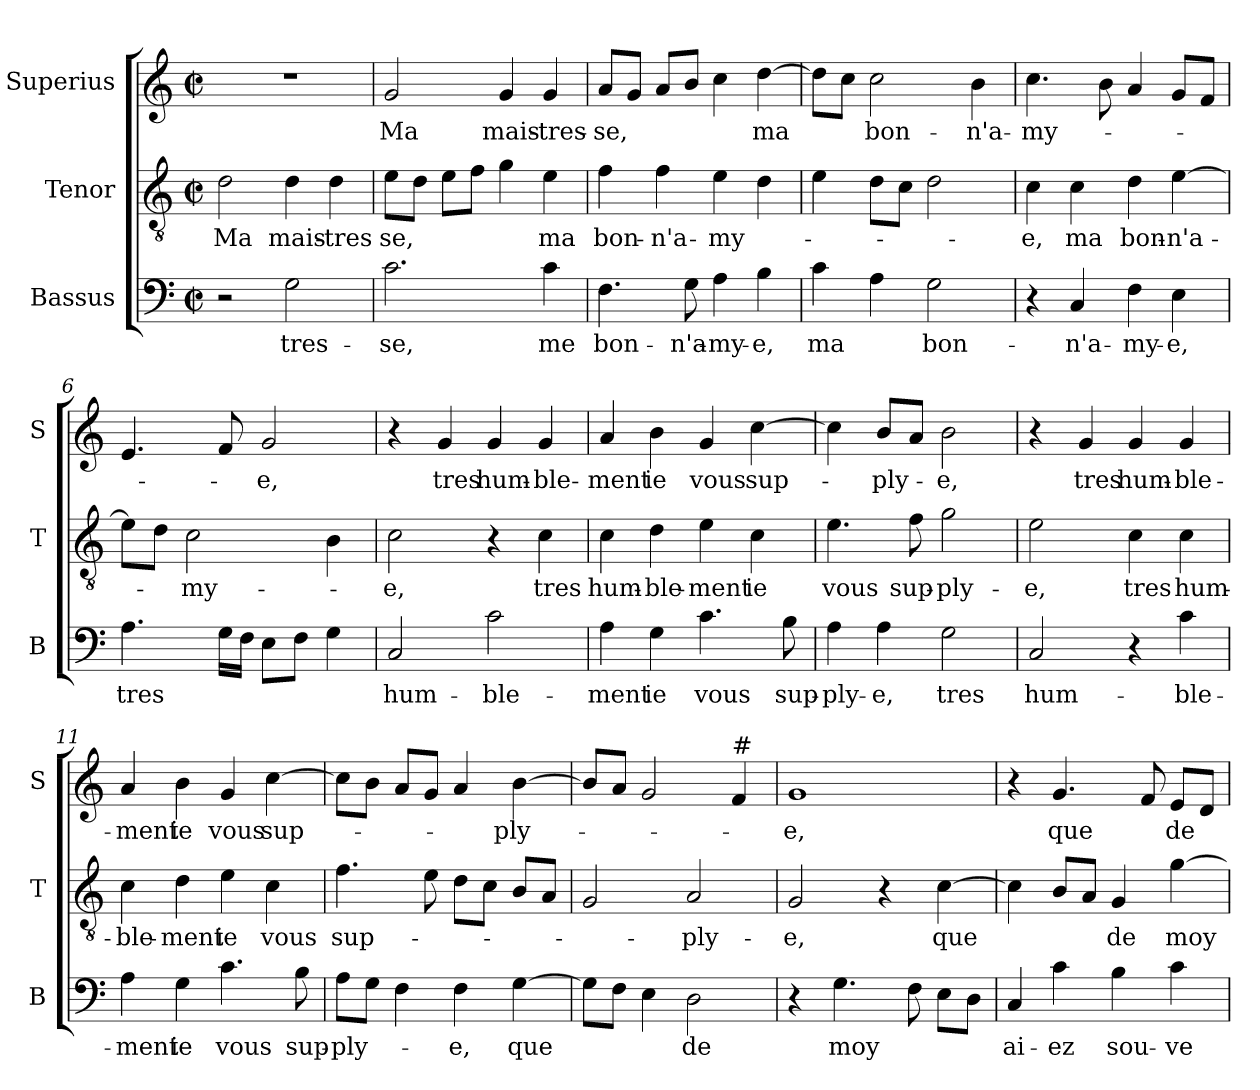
**kern	**text	**kern	**text	**kern	**text
*part3	*part3	*part2	*part2	*part1	*part1
*staff3	*staff3	*staff2	*staff2	*staff1	*staff1
*I"Bassus	*	*I"Tenor	*	*I"Superius	*
*I'B	*	*I'T	*	*I'S	*
*clefF4	*	*clefGv2	*	*clefG2	*
*k[]	*	*k[]	*	*k[]	*
*C:	*	*C:	*	*C:	*
*M2/2	*	*M2/2	*	*M2/2	*
*met(c|)	*	*met(c|)	*	*met(c|)	*
=1	=1	=1	=1	=1	=1
!	!	!	!LO:LY:b	!	!
2r	.	2d\	Ma	1r	.
!	!LO:LY:b	!	!LO:LY:b	!	!
2G\	tres-	4d\	mais-	.	.
!	!	!	!LO:LY:b	!	!
.	.	4d\	-tres	.	.
=2	=2	=2	=2	=2	=2
!	!LO:LY:b	!	!LO:LY:b	!	!LO:LY:b
2.c\	-se,	8e\L	se,	2g/	Ma
.	.	8d\J	.	.	.
.	.	8e\L	.	.	.
.	.	8f\J	.	.	.
!	!	!	!	!	!LO:LY:b
.	.	4g\	.	4g/	mais-
!	!LO:LY:b	!	!LO:LY:b	!	!LO:LY:b
4c\	me	4e\	ma	4g/	-tres-
=3	=3	=3	=3	=3	=3
!	!LO:LY:b	!	!LO:LY:b	!	!LO:LY:b
4.F\	bon-	4f\	bon-	8a/L	-se,
.	.	.	.	8g/J	.
!	!	!	!LO:LY:b	!	!
.	.	4f\	-n'a-	8a/L	.
!	!LO:LY:b	!	!	!	!
8G\	-n'a-	.	.	8b/J	.
!	!LO:LY:b	!	!LO:LY:b	!	!
4A\	-my-	4e\	-my-	4cc\	.
!	!LO:LY:b	!	!	!	!LO:LY:b
4B\	-e,	4d\	.	[4dd\	ma
=4	=4	=4	=4	=4	=4
!	!LO:LY:b	!	!	!	!
4c\	ma	4e\	.	8dd\L]	.
.	.	.	.	8cc\J	.
!	!	!	!	!	!LO:LY:b
4A\	.	8d\L	.	2cc\	bon-
.	.	8c\J	.	.	.
!	!LO:LY:b	!	!	!	!
2G\	bon-	2d\	.	.	.
!	!	!	!	!	!LO:LY:b
.	.	.	.	4b\	-n'a-
=5	=5	=5	=5	=5	=5
!	!	!	!LO:LY:b	!	!LO:LY:b
4r	.	4c\	-e,	4.cc\	-my-
!	!LO:LY:b	!	!LO:LY:b	!	!
4C/	-n'a-	4c\	ma	.	.
.	.	.	.	8b\	.
!	!LO:LY:b	!	!LO:LY:b	!	!
4F\	-my-	4d\	bon-	4a/	.
!	!LO:LY:b	!	!LO:LY:b	!	!
4E\	-e,	[4e\	-n'a-	8g/L	.
.	.	.	.	8f/J	.
!!LO:LB:g=z
=6	=6	=6	=6	=6	=6
!	!LO:LY:b	!	!	!	!
4.A\	tres	8e\L]	.	4.e/	.
.	.	8d\J	.	.	.
!	!	!	!LO:LY:b	!	!
.	.	2c\	-my-	.	.
16G\LL	.	.	.	8f/	.
16F\JJ	.	.	.	.	.
!	!	!	!	!	!LO:LY:b
8E\L	.	.	.	2g/	-e,
8F\J	.	.	.	.	.
4G\	.	4B\	.	.	.
=7	=7	=7	=7	=7	=7
!	!LO:LY:b	!	!LO:LY:b	!	!
2C/	hum-	2c\	-e,	4r	.
!	!	!	!	!	!LO:LY:b
.	.	.	.	4g/	tres
!	!LO:LY:b	!	!	!	!LO:LY:b
2c\	-ble-	4r	.	4g/	hum-
!	!	!	!LO:LY:b	!	!LO:LY:b
.	.	4c\	tres	4g/	-ble-
=8	=8	=8	=8	=8	=8
!	!LO:LY:b	!	!LO:LY:b	!	!LO:LY:b
4A\	-ment	4c\	hum-	4a/	-ment
!	!LO:LY:b	!	!LO:LY:b	!	!LO:LY:b
4G\	ie	4d\	-ble-	4b\	ie
!	!LO:LY:b	!	!LO:LY:b	!	!LO:LY:b
4.c\	vous	4e\	-ment	4g/	vous
!	!	!	!LO:LY:b	!	!LO:LY:b
.	.	4c\	ie	[4cc\	sup-
!	!LO:LY:b	!	!	!	!
8B\	sup-	.	.	.	.
=9	=9	=9	=9	=9	=9
!	!LO:LY:b	!	!LO:LY:b	!	!
4A\	-ply-	4.e\	vous	4cc\]	.
!	!LO:LY:b	!	!	!	!LO:LY:b
4A\	-e,	.	.	8b/L	-ply-
!	!	!	!LO:LY:b	!	!
.	.	8f\	sup-	8a/J	.
!	!LO:LY:b	!	!LO:LY:b	!	!LO:LY:b
2G\	tres	2g\	-ply-	2b\	-e,
=10	=10	=10	=10	=10	=10
!	!LO:LY:b	!	!LO:LY:b	!	!
2C/	hum-	2e\	-e,	4r	.
!	!	!	!	!	!LO:LY:b
.	.	.	.	4g/	tres
!	!	!	!LO:LY:b	!	!LO:LY:b
4r	.	4c\	tres	4g/	hum-
!	!LO:LY:b	!	!LO:LY:b	!	!LO:LY:b
4c\	-ble-	4c\	hum-	4g/	-ble-
!!LO:LB:g=z
=11	=11	=11	=11	=11	=11
!	!LO:LY:b	!	!LO:LY:b	!	!LO:LY:b
4A\	-ment	4c\	-ble-	4a/	-ment
!	!LO:LY:b	!	!LO:LY:b	!	!LO:LY:b
4G\	ie	4d\	-ment	4b\	ie
!	!LO:LY:b	!	!LO:LY:b	!	!LO:LY:b
4.c\	vous	4e\	ie	4g/	vous
!	!	!	!LO:LY:b	!	!LO:LY:b
.	.	4c\	vous	[4cc\	sup-
!	!LO:LY:b	!	!	!	!
8B\	sup-	.	.	.	.
=12	=12	=12	=12	=12	=12
!	!LO:LY:b	!	!LO:LY:b	!	!
8A\L	-ply-	4.f\	sup-	8cc\L]	.
8G\J	.	.	.	8b\J	.
4F\	.	.	.	8a/L	.
.	.	8e\	.	8g/J	.
!	!LO:LY:b	!	!	!	!
4F\	-e,	8d\L	.	4a/	.
.	.	8c\J	.	.	.
!	!LO:LY:b	!	!	!	!LO:LY:b
[4G\	que	8B/L	.	[4b\	-ply-
.	.	8A/J	.	.	.
=13	=13	=13	=13	=13	=13
8G\L]	.	2G/	.	8b/L]	.
8F\J	.	.	.	8a/J	.
4E\	.	.	.	2g/	.
!	!LO:LY:b	!	!LO:LY:b	!	!
2D\	de	2A/	-ply-	.	.
!	!	!	!	!LO:TX:a:t=#	!
.	.	.	.	4f/	.
=14	=14	=14	=14	=14	=14
!	!	!	!LO:LY:b	!	!LO:LY:b
4r	.	2G/	-e,	1g	-e,
!	!LO:LY:b	!	!	!	!
4.G\	moy	.	.	.	.
.	.	4r	.	.	.
8F\	.	.	.	.	.
!	!	!	!LO:LY:b	!	!
8E\L	.	[4c\	que	.	.
8D\J	.	.	.	.	.
=15	=15	=15	=15	=15	=15
!	!LO:LY:b	!	!	!	!
4C/	ai-	4c\]	.	4r	.
!	!LO:LY:b	!	!	!	!LO:LY:b
4c\	-ez	8B/L	.	4.g/	que
.	.	8A/J	.	.	.
!	!LO:LY:b	!	!LO:LY:b	!	!
4B\	sou-	4G/	de	.	.
.	.	.	.	8f/	.
!	!LO:LY:b	!	!LO:LY:b	!	!LO:LY:b
4c\	-ve-	[4g\	moy	8e/L	de
.	.	.	.	8d/J	.
=	=	=	=	=	=
*-	*-	*-	*-	*-	*-
